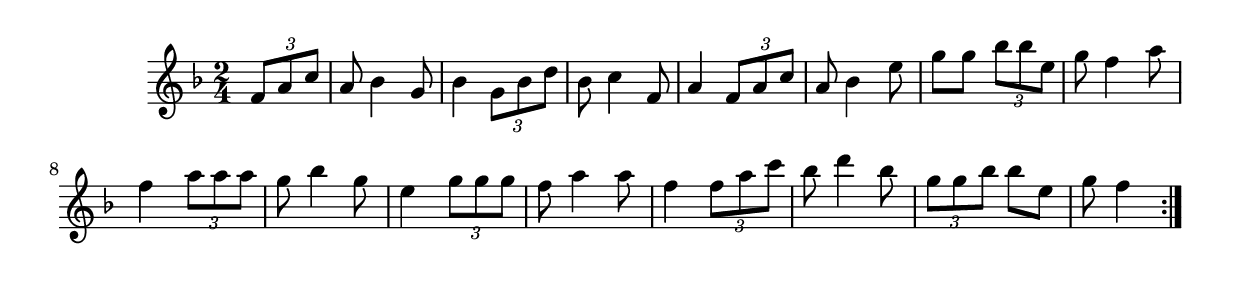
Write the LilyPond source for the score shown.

\version "2.19.49"
%{\header {
  title = "Re-/mon (Louisiana)"
  composer = "anonymous"
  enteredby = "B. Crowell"
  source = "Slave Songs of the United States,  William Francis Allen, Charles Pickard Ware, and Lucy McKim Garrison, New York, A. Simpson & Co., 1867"
}%}
\score{{\key f \major
\time 2/4
%{\tempo 8=110
%}\relative f' {
  \partial 4
  \tuplet 3/2 {f8 a c} |
  a8 bes4 g8 | bes4 \tuplet 3/2 {g8 bes d} | bes8 c4 f,8 | a4 \tuplet 3/2 {f8 a c} |
  a8 bes4 e8 | g8 g \tuplet 3/2 {bes8 bes e,} | g8 f4 a8 |
  f4 \tuplet 3/2 {a8 a a} | g8 bes4 g8 | e4 \tuplet 3/2 {g8 g g} | f8 a4 a8 |
  f4 \tuplet 3/2 {f8 a c} | bes8 d4 bes8 | \tuplet 3/2 {g8 g bes} bes8 e, | g8 f4
  \bar ":|."
}

}}